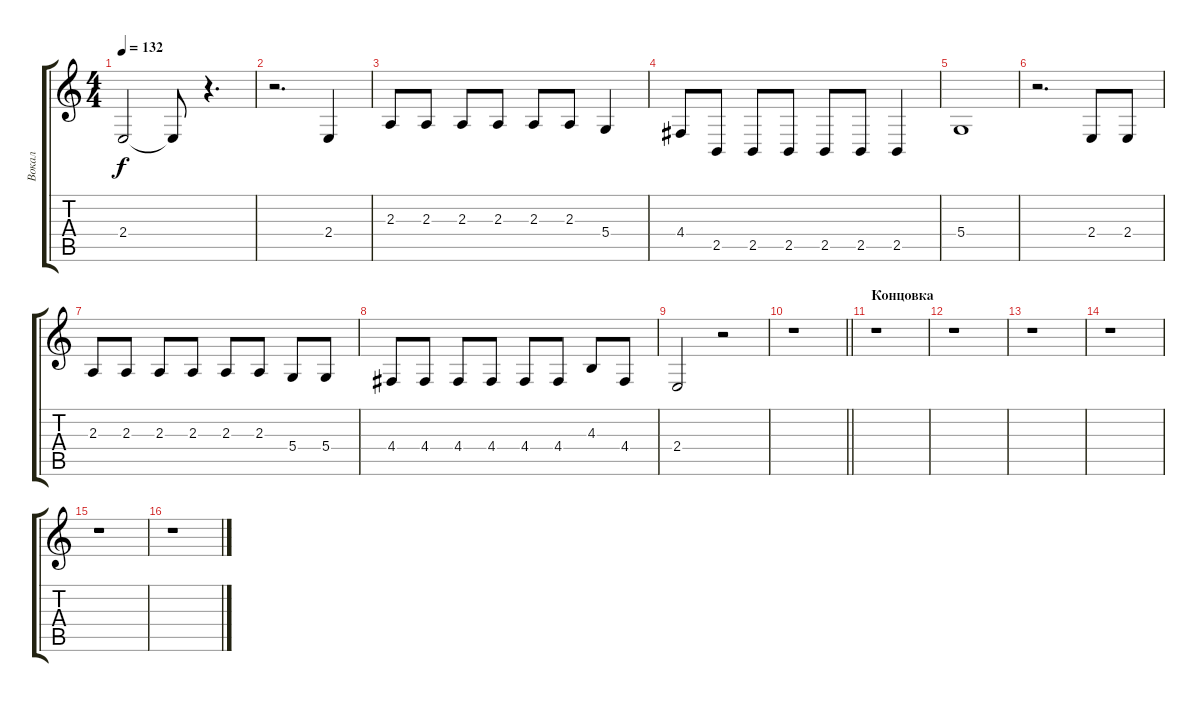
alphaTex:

\track ("Вокал" "Вокал") {instrument tenorsax}
\staff {score tabs}
\tuning (E4 B3 G3 D3 A2 E2) {hide}
\ts (4 4)
\tempo 132
\clef g2
\ks c
2.4.2{dy f} 2.4{t}.8 r.4{d} |
r.2{d} 2.4.4 |
2.3.8 2.3.8 2.3.8 2.3.8 2.3.8 2.3.8 5.4.4 |
4.4.8 2.5.8 2.5.8 2.5.8 2.5.8 2.5.8 2.5.4 |
5.4.1 |
r.2{d} 2.4.8 2.4.8 |
2.3.8 2.3.8 2.3.8 2.3.8 2.3.8 2.3.8 5.4.8 5.4.8 |
4.4.8 4.4.8 4.4.8 4.4.8 4.4.8 4.4.8 4.3.8 4.4.8 |
2.4.2 r.2 |
\barLineRight lightlight
r.1 |
\section ("" "Концовка")
r.1 |
r.1 |
r.1 |
r.1 |
r.1 |
r.1
